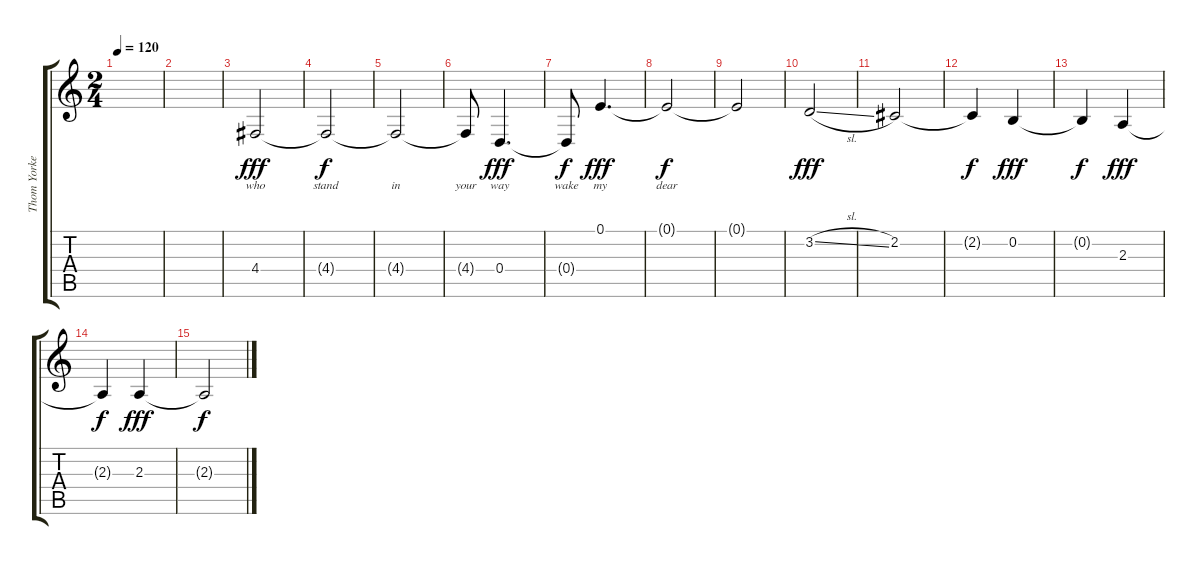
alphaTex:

\track ("Thom Yorke (voice)" "Thom Yorke") {instrument synthvoice}
\staff {score tabs}
\tuning (E4 B3 G3 D3 A2 E2) {hide}
\ts (2 4)
\tempo 120
\clef g2
\ks c
|
|
4.4.2{lyrics (0 "who") lyrics (1 "") lyrics (2 "") lyrics (3 "") lyrics (4 "") dy fff} |
4.4{t}.2{lyrics (0 "stand") lyrics (1 "") lyrics (2 "") lyrics (3 "") lyrics (4 "") dy f} |
4.4{t}.2{lyrics (0 "in") lyrics (1 "") lyrics (2 "") lyrics (3 "") lyrics (4 "")} |
4.4{t}.8{lyrics (0 "your") lyrics (1 "") lyrics (2 "") lyrics (3 "") lyrics (4 "")} 0.4.4{d lyrics (0 "way") lyrics (1 "") lyrics (2 "") lyrics (3 "") lyrics (4 "") dy fff} |
0.4{t}.8{lyrics (0 "wake") lyrics (1 "") lyrics (2 "") lyrics (3 "") lyrics (4 "") dy f} 0.1.4{d lyrics (0 "my") lyrics (1 "") lyrics (2 "") lyrics (3 "") lyrics (4 "") dy fff} |
0.1{t}.2{lyrics (0 "dear") lyrics (1 "") lyrics (2 "") lyrics (3 "") lyrics (4 "") dy f} |
0.1{t}.2 |
3.2{sl}.2{dy fff} |
2.2.2 |
2.2{t}.4{dy f} 0.2.4{dy fff} |
0.2{t}.4{dy f} 2.3.4{dy fff} |
2.3{t}.4{dy f} 2.3.4{dy fff} |
2.3{t}.2{dy f}
